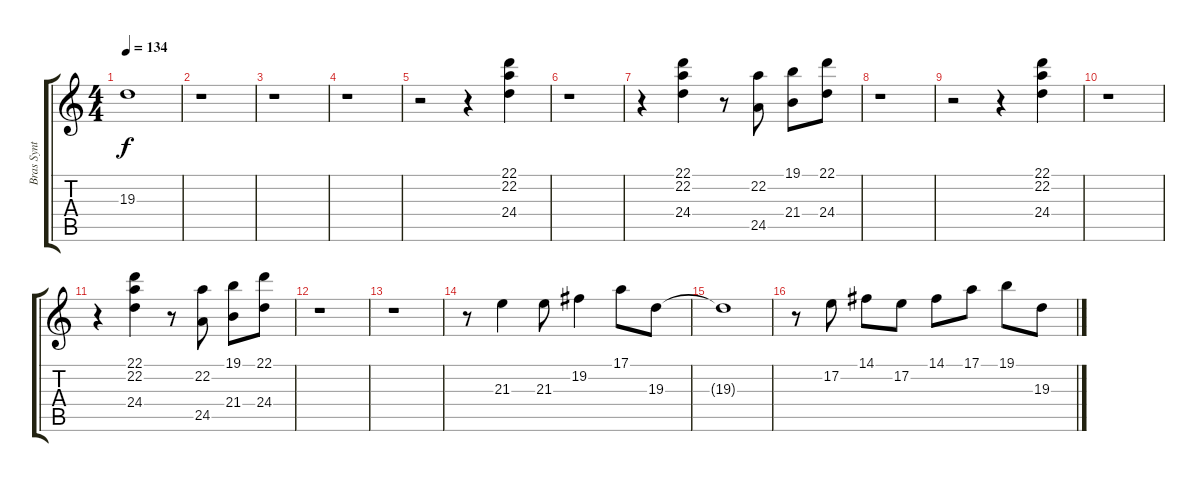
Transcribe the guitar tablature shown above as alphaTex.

\track ("Bras Synt" "Bras Synt") {instrument brasssection}
\staff {score tabs}
\tuning (E4 B3 G3 D3 A2 E2) {hide}
\ts (4 4)
\tempo 134
\clef g2
\ks c
19.3{t}.1{dy f} |
r.1 |
r.1 |
r.1 |
r.2 r.4 (22.1 22.2 24.4).4 |
r.1 |
r.4 (22.1 22.2 24.4).4 r.8 (22.2 24.5).8 (19.1 21.4).8 (22.1 24.4).8 |
r.1 |
r.2 r.4 (22.1 22.2 24.4).4 |
r.1 |
r.4 (22.1 22.2 24.4).4 r.8 (22.2 24.5).8 (19.1 21.4).8 (22.1 24.4).8 |
r.1 |
r.1 |
r.8 21.3.4 21.3.8 19.2.4 17.1.8 19.3.8 |
19.3{t}.1 |
r.8 17.2.8 14.1.8 17.2.8 14.1.8 17.1.8 19.1.8 19.3.8
